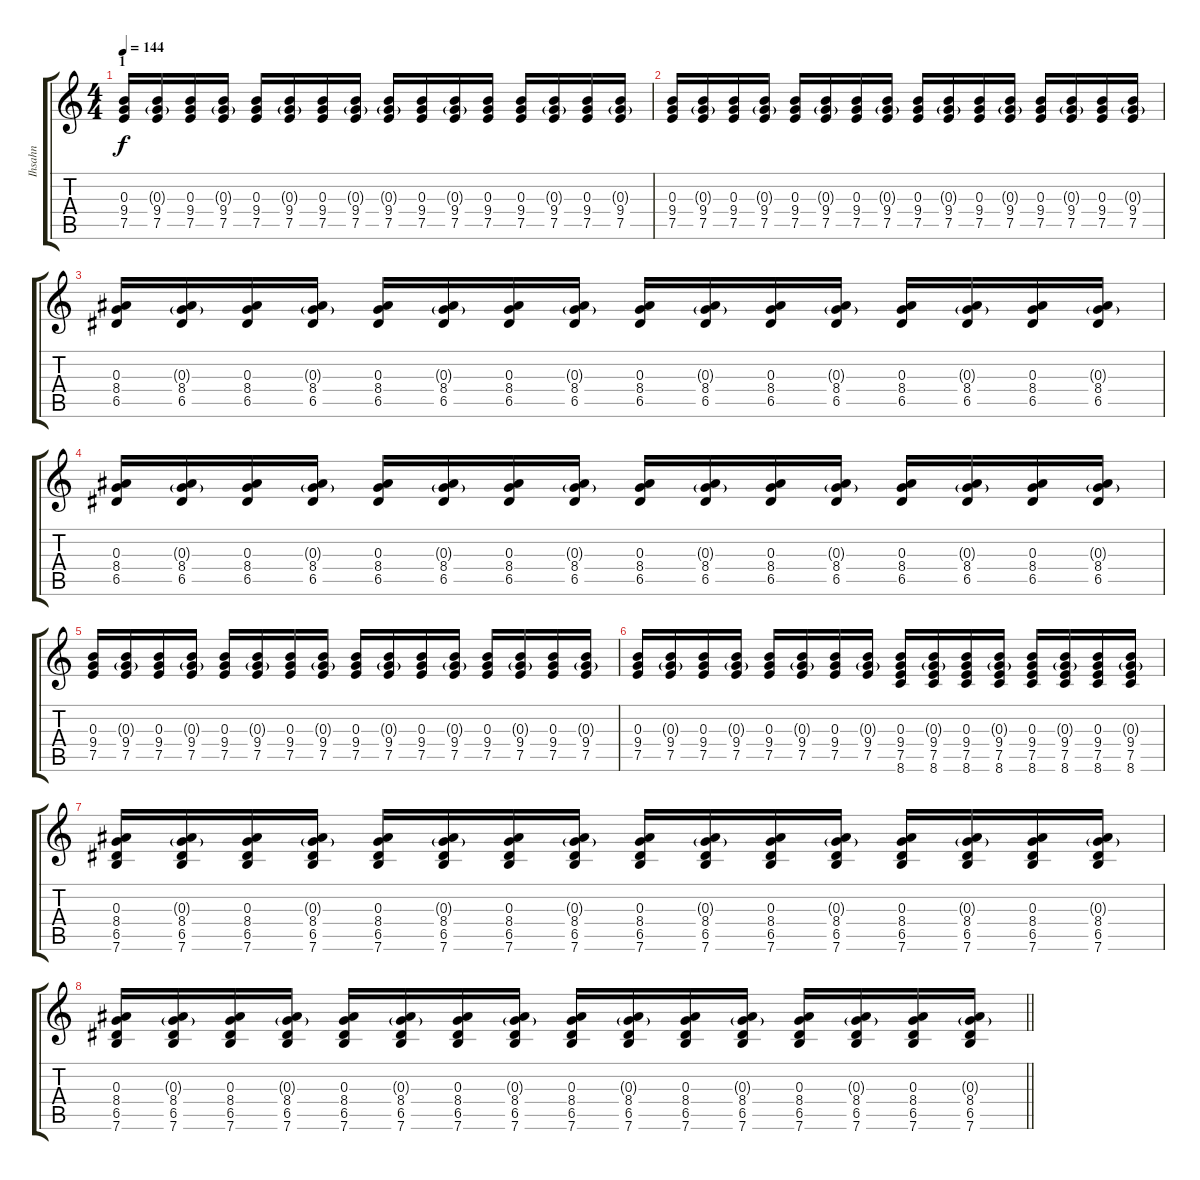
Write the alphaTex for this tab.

\track ("Ihsahn" "Ihsahn") {instrument distortionguitar}
\staff {score tabs}
\tuning (E4 B3 G3 D3 A2 E2) {hide}
\ts (4 4)
\section ("" "1")
\tempo 144
\clef g2
\ks c
(0.3 9.4 7.5).16{dy f} (0.3{g} 9.4 7.5).16 (0.3 9.4 7.5).16 (0.3{g} 9.4 7.5).16 (0.3 9.4 7.5).16 (0.3{g} 9.4 7.5).16 (0.3 9.4 7.5).16 (0.3{g} 9.4 7.5).16 (0.3{g} 9.4 7.5).16 (0.3 9.4 7.5).16 (0.3{g} 9.4 7.5).16 (0.3 9.4 7.5).16 (0.3 9.4 7.5).16 (0.3{g} 9.4 7.5).16 (0.3 9.4 7.5).16 (0.3{g} 9.4 7.5).16 |
(0.3 9.4 7.5).16 (0.3{g} 9.4 7.5).16 (0.3 9.4 7.5).16 (0.3{g} 9.4 7.5).16 (0.3 9.4 7.5).16 (0.3{g} 9.4 7.5).16 (0.3 9.4 7.5).16 (0.3{g} 9.4 7.5).16 (0.3 9.4 7.5).16 (0.3{g} 9.4 7.5).16 (0.3 9.4 7.5).16 (0.3{g} 9.4 7.5).16 (0.3 9.4 7.5).16 (0.3{g} 9.4 7.5).16 (0.3 9.4 7.5).16 (0.3{g} 9.4 7.5).16 |
(0.3 8.4 6.5).16 (0.3{g} 8.4 6.5).16 (0.3 8.4 6.5).16 (0.3{g} 8.4 6.5).16 (0.3 8.4 6.5).16 (0.3{g} 8.4 6.5).16 (0.3 8.4 6.5).16 (0.3{g} 8.4 6.5).16 (0.3 8.4 6.5).16 (0.3{g} 8.4 6.5).16 (0.3 8.4 6.5).16 (0.3{g} 8.4 6.5).16 (0.3 8.4 6.5).16 (0.3{g} 8.4 6.5).16 (0.3 8.4 6.5).16 (0.3{g} 8.4 6.5).16 |
(0.3 8.4 6.5).16 (0.3{g} 8.4 6.5).16 (0.3 8.4 6.5).16 (0.3{g} 8.4 6.5).16 (0.3 8.4 6.5).16 (0.3{g} 8.4 6.5).16 (0.3 8.4 6.5).16 (0.3{g} 8.4 6.5).16 (0.3 8.4 6.5).16 (0.3{g} 8.4 6.5).16 (0.3 8.4 6.5).16 (0.3{g} 8.4 6.5).16 (0.3 8.4 6.5).16 (0.3{g} 8.4 6.5).16 (0.3 8.4 6.5).16 (0.3{g} 8.4 6.5).16 |
(0.3 9.4 7.5).16 (0.3{g} 9.4 7.5).16 (0.3 9.4 7.5).16 (0.3{g} 9.4 7.5).16 (0.3 9.4 7.5).16 (0.3{g} 9.4 7.5).16 (0.3 9.4 7.5).16 (0.3{g} 9.4 7.5).16 (0.3 9.4 7.5).16 (0.3{g} 9.4 7.5).16 (0.3 9.4 7.5).16 (0.3{g} 9.4 7.5).16 (0.3 9.4 7.5).16 (0.3{g} 9.4 7.5).16 (0.3 9.4 7.5).16 (0.3{g} 9.4 7.5).16 |
(0.3 9.4 7.5).16 (0.3{g} 9.4 7.5).16 (0.3 9.4 7.5).16 (0.3{g} 9.4 7.5).16 (0.3 9.4 7.5).16 (0.3{g} 9.4 7.5).16 (0.3 9.4 7.5).16 (0.3{g} 9.4 7.5).16 (0.3 9.4 7.5 8.6).16 (0.3{g} 9.4 7.5 8.6).16 (0.3 9.4 7.5 8.6).16 (0.3{g} 9.4 7.5 8.6).16 (0.3 9.4 7.5 8.6).16 (0.3{g} 9.4 7.5 8.6).16 (0.3 9.4 7.5 8.6).16 (0.3{g} 9.4 7.5 8.6).16 |
(0.3 8.4 6.5 7.6).16 (0.3{g} 8.4 6.5 7.6).16 (0.3 8.4 6.5 7.6).16 (0.3{g} 8.4 6.5 7.6).16 (0.3 8.4 6.5 7.6).16 (0.3{g} 8.4 6.5 7.6).16 (0.3 8.4 6.5 7.6).16 (0.3{g} 8.4 6.5 7.6).16 (0.3 8.4 6.5 7.6).16 (0.3{g} 8.4 6.5 7.6).16 (0.3 8.4 6.5 7.6).16 (0.3{g} 8.4 6.5 7.6).16 (0.3 8.4 6.5 7.6).16 (0.3{g} 8.4 6.5 7.6).16 (0.3 8.4 6.5 7.6).16 (0.3{g} 8.4 6.5 7.6).16 |
\barLineRight lightlight
(0.3 8.4 6.5 7.6).16 (0.3{g} 8.4 6.5 7.6).16 (0.3 8.4 6.5 7.6).16 (0.3{g} 8.4 6.5 7.6).16 (0.3 8.4 6.5 7.6).16 (0.3{g} 8.4 6.5 7.6).16 (0.3 8.4 6.5 7.6).16 (0.3{g} 8.4 6.5 7.6).16 (0.3 8.4 6.5 7.6).16 (0.3{g} 8.4 6.5 7.6).16 (0.3 8.4 6.5 7.6).16 (0.3{g} 8.4 6.5 7.6).16 (0.3 8.4 6.5 7.6).16 (0.3{g} 8.4 6.5 7.6).16 (0.3 8.4 6.5 7.6).16 (0.3{g} 8.4 6.5 7.6).16
